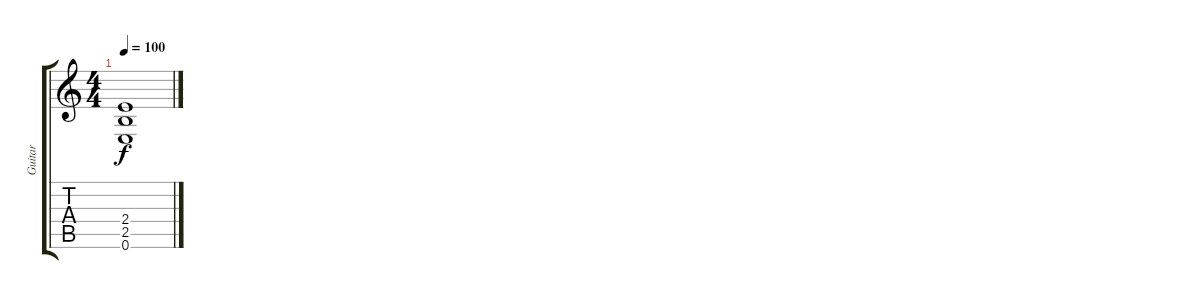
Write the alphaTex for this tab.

\track ("Guitar" "Guitar") {instrument distortionguitar}
\staff {score tabs}
\tuning (E4 B3 G3 D3 A2 E2) {hide}
\ts (4 4)
\tempo 100
\clef g2
\ks c
(2.4{t} 2.5{t} 0.6{t}).1{dy f}
